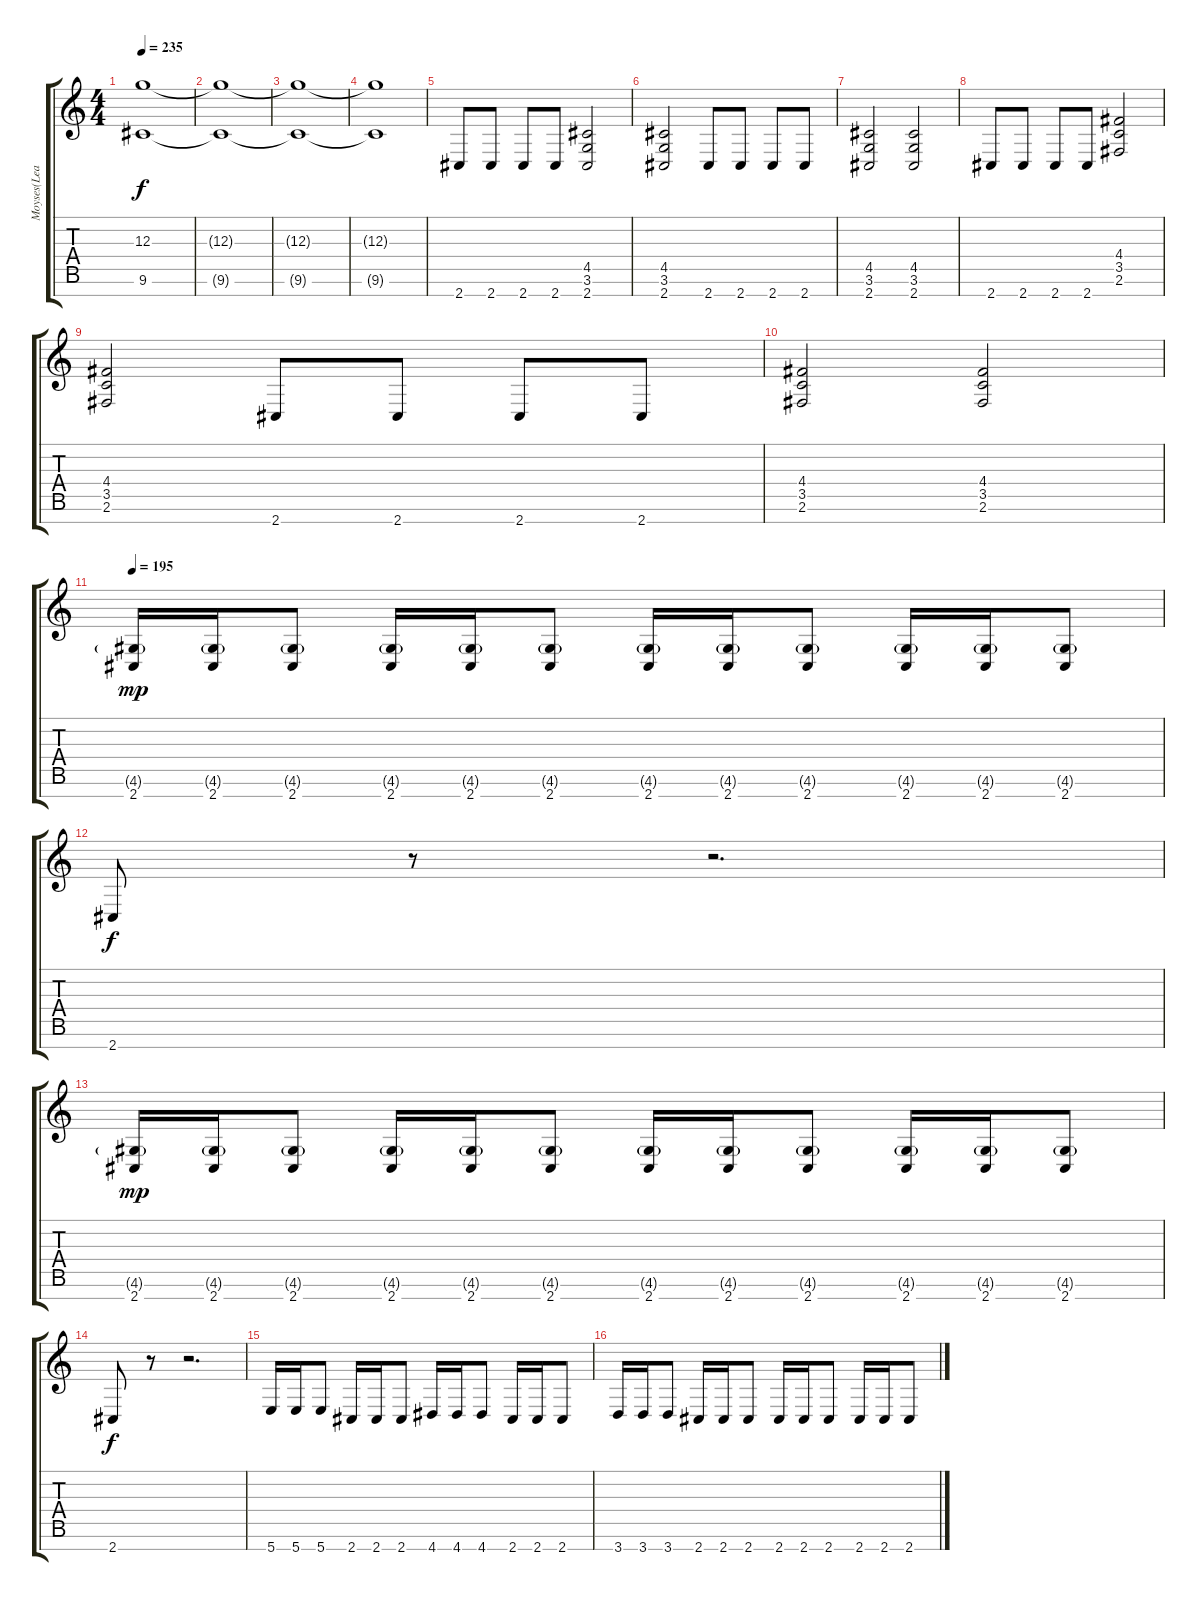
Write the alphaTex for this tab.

\track ("Moyses(Lead)" "Moyses(Lea") {instrument overdrivenguitar}
\staff {score tabs}
\tuning (E4 B3 G3 D3 A2 E2 B1) {hide}
\ts (4 4)
\tempo 235
\clef g2
\ks c
(12.3{t} 9.6{t}).1{dy f} |
(12.3{t} 9.6{t}).1 |
(12.3{t} 9.6{t}).1 |
(12.3{t} 9.6{t}).1 |
2.7.8 2.7.8 2.7.8 2.7.8 (4.5 3.6 2.7).2 |
(4.5 3.6 2.7).2 2.7.8 2.7.8 2.7.8 2.7.8 |
(4.5 3.6 2.7).2 (4.5 3.6 2.7).2 |
2.7.8 2.7.8 2.7.8 2.7.8 (4.4 3.5 2.6).2 |
(4.4 3.5 2.6).2 2.7.8 2.7.8 2.7.8 2.7.8 |
(4.4 3.5 2.6).2 (4.4 3.5 2.6).2 |
\tempo 195
(4.6{g} 2.7).16{dy mp} (4.6{g} 2.7).16 (4.6{g} 2.7).8 (4.6{g} 2.7).16 (4.6{g} 2.7).16 (4.6{g} 2.7).8 (4.6{g} 2.7).16 (4.6{g} 2.7).16 (4.6{g} 2.7).8 (4.6{g} 2.7).16 (4.6{g} 2.7).16 (4.6{g} 2.7).8 |
2.7.8{dy f} r.8 r.2{d} |
(4.6{g} 2.7).16{dy mp} (4.6{g} 2.7).16 (4.6{g} 2.7).8 (4.6{g} 2.7).16 (4.6{g} 2.7).16 (4.6{g} 2.7).8 (4.6{g} 2.7).16 (4.6{g} 2.7).16 (4.6{g} 2.7).8 (4.6{g} 2.7).16 (4.6{g} 2.7).16 (4.6{g} 2.7).8 |
2.7.8{dy f} r.8 r.2{d} |
5.7.16 5.7.16 5.7.8 2.7.16 2.7.16 2.7.8 4.7.16 4.7.16 4.7.8 2.7.16 2.7.16 2.7.8 |
3.7.16 3.7.16 3.7.8 2.7.16 2.7.16 2.7.8 2.7.16 2.7.16 2.7.8 2.7.16 2.7.16 2.7.8
